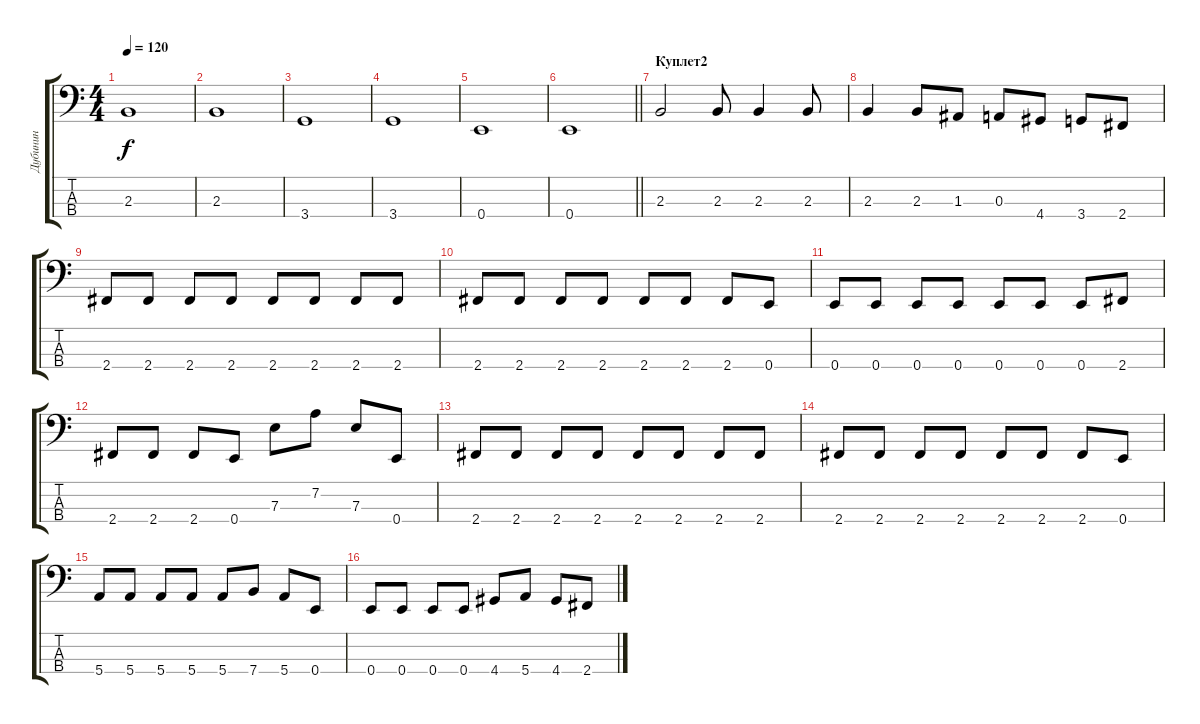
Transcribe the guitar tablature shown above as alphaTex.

\track ("Дубинин" "Дубинин") {instrument electricbassfinger}
\staff {score tabs}
\tuning (G2 D2 A1 E1) {hide}
\ts (4 4)
\tempo 120
\clef f4
\ks c
2.3.1{dy f} |
2.3.1 |
3.4.1 |
3.4.1 |
0.4.1 |
\barLineRight lightlight
0.4.1 |
\section ("" "Куплет2")
2.3.2 2.3.8 2.3.4 2.3.8 |
2.3.4 2.3.8 1.3.8 0.3.8 4.4.8 3.4.8 2.4.8 |
2.4.8 2.4.8 2.4.8 2.4.8 2.4.8 2.4.8 2.4.8 2.4.8 |
2.4.8 2.4.8 2.4.8 2.4.8 2.4.8 2.4.8 2.4.8 0.4.8 |
0.4.8 0.4.8 0.4.8 0.4.8 0.4.8 0.4.8 0.4.8 2.4.8 |
2.4.8 2.4.8 2.4.8 0.4.8 7.3.8 7.2.8 7.3.8 0.4.8 |
2.4.8 2.4.8 2.4.8 2.4.8 2.4.8 2.4.8 2.4.8 2.4.8 |
2.4.8 2.4.8 2.4.8 2.4.8 2.4.8 2.4.8 2.4.8 0.4.8 |
5.4.8 5.4.8 5.4.8 5.4.8 5.4.8 7.4.8 5.4.8 0.4.8 |
0.4.8 0.4.8 0.4.8 0.4.8 4.4.8 5.4.8 4.4.8 2.4.8
